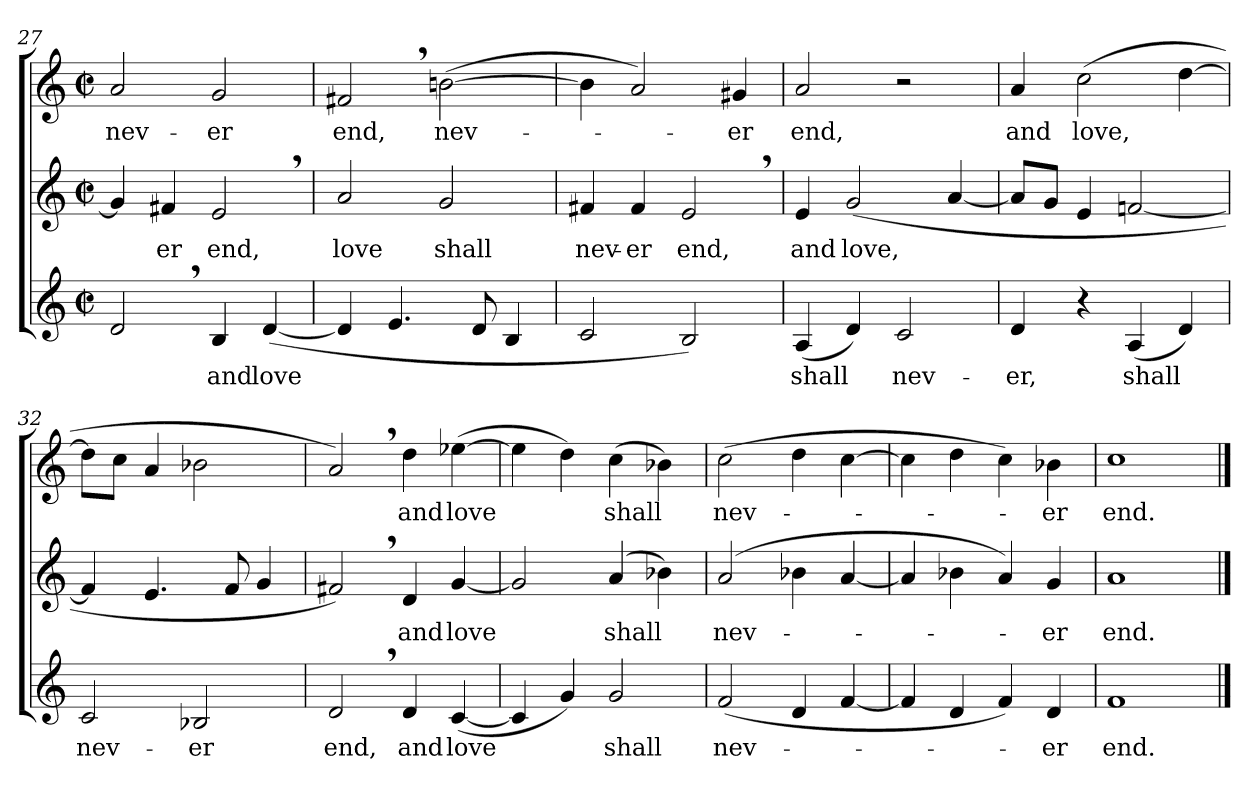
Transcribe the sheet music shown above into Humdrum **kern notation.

**kern	**text	**kern	**text	**kern	**text
*part3	*part3	*part2	*part2	*part1	*part1
*staff3	*staff3	*staff2	*staff2	*staff1	*staff1
*clefG2	*	*clefG2	*	*clefG2	*
*k[]	*	*k[]	*	*k[]	*
*C:	*	*C:	*	*C:	*
*M2/2	*	*M2/2	*	*M2/2	*
*met(c|)	*	*met(c|)	*	*met(c|)	*
=27	=27	=27	=27	=27	=27
!	!	!	!	!	!LO:LY:b
2d,>/	.	4g/]	.	2a/	nev-
!	!	!	!LO:LY:b	!	!
.	.	4f#X/	-er	.	.
!	!LO:LY:b	!	!LO:LY:b	!	!LO:LY:b
4B/	and	2e,>/	end,	2g/	-er
!	!LO:LY:b	!	!	!	!
(<[4d/	love	.	.	.	.
=28	=28	=28	=28	=28	=28
!	!	!	!LO:LY:b	!	!LO:LY:b
4d/]	.	2a/	love	2f#X,>/	end,
4.e/	.	.	.	.	.
!	!	!	!LO:LY:b	!	!LO:LY:b
.	.	2g/	shall	(>[2bn\	nev-
8d/	.	.	.	.	.
4B/	.	.	.	.	.
=29	=29	=29	=29	=29	=29
!	!	!	!LO:LY:b	!	!
2c/	.	4f#X/	nev-	4b\]	.
!	!	!	!LO:LY:b	!	!
.	.	4f#/	-er	2a/)	.
!	!	!	!LO:LY:b	!	!
2B/)	.	2e,>/	end,	.	.
!	!	!	!	!	!LO:LY:b
.	.	.	.	4g#X/	-er
=30	=30	=30	=30	=30	=30
!	!LO:LY:b	!	!LO:LY:b	!	!LO:LY:b
(<4A/	shall	4e/	and	2a/	end,
!	!	!	!LO:LY:b	!	!
4d/)	.	(<2g/	love,	.	.
!	!LO:LY:b	!	!	!	!
2c/	nev-	.	.	2r	.
.	.	[4a/	.	.	.
=31	=31	=31	=31	=31	=31
!	!LO:LY:b	!	!	!	!LO:LY:b
4d/	-er,	8a/L]	.	4a/	and
.	.	8g/J	.	.	.
!	!	!	!	!	!LO:LY:b
4r	.	4e/	.	(>2cc\	love,
!	!LO:LY:b	!	!	!	!
(<4A/	shall	[2fn/	.	.	.
4d/)	.	.	.	[4dd\	.
!!LO:LB:g=z
=32	=32	=32	=32	=32	=32
!	!LO:LY:b	!	!	!	!
2c/	nev-	4f/]	.	8dd\L]	.
.	.	.	.	8cc\J	.
.	.	4.e/	.	4a/	.
!	!LO:LY:b	!	!	!	!
2B-X/	-er	.	.	2b-X\	.
.	.	8f/	.	.	.
.	.	4g/	.	.	.
=33	=33	=33	=33	=33	=33
!	!LO:LY:b	!	!	!	!
2d,>/	end,	2f#X,>/)	.	2a,>/)	.
!	!LO:LY:b	!	!LO:LY:b	!	!LO:LY:b
4d/	and	4d/	and	4dd\	and
!	!LO:LY:b	!	!LO:LY:b	!	!LO:LY:b
(<[4c/	love	[4g/	love	(>[4ee-X\	love
=34	=34	=34	=34	=34	=34
4c/]	.	2g/]	.	4ee-\]	.
4g/)	.	.	.	4dd\)	.
!	!LO:LY:b	!	!LO:LY:b	!	!LO:LY:b
2g/	shall	(4a/	shall	(>4cc\	shall
.	.	4b-X\)	.	4b-X\)	.
=35	=35	=35	=35	=35	=35
!	!LO:LY:b	!	!LO:LY:b	!	!LO:LY:b
(<2f/	nev-	(2a/	nev-	(>2cc\	nev-
4d/	.	4b-X\	.	4dd\	.
[4f/	.	[4a/	.	[4cc\	.
=36	=36	=36	=36	=36	=36
4f/]	.	4a/]	.	4cc\]	.
4d/	.	4b-X\	.	4dd\	.
4f/)	.	4a/)	.	4cc\)	.
!	!LO:LY:b	!	!LO:LY:b	!	!LO:LY:b
4d/	-er	4g/	-er	4b-X\	-er
=37	=37	=37	=37	=37	=37
!	!LO:LY:b	!	!LO:LY:b	!	!LO:LY:b
1f	end.	1a	end.	1cc	end.
==	==	==	==	==	==
*-	*-	*-	*-	*-	*-
